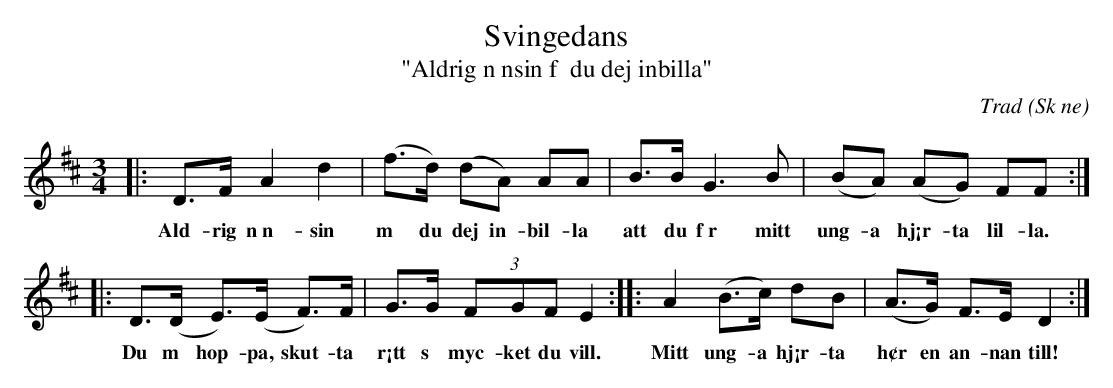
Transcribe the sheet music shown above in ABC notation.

X:1
T:Svingedans
T:"Aldrig n nsin f  du dej inbilla"
C:Trad
O:Sk ne
M:3/4
L:1/8
K:D
|: D>F A2 d2 | (f>d) (dA) AA | B>B G3 B | (BA) (AG) FF :|
w:Ald-rig n n-sin m  du dej in-bil-la att du f r mitt ung-a hj¡r-ta lil-la.
|: D>(D E)>(E F)>F | G>G (3FGF E2 :| |: A2 (B>c) dB | (A>G) F>E D2 :|
w:Du m  hop-pa, skut-ta r¡tt s  myc-ket du vill. Mitt ung-a hj¡r-ta h¢r en an-nan till!
